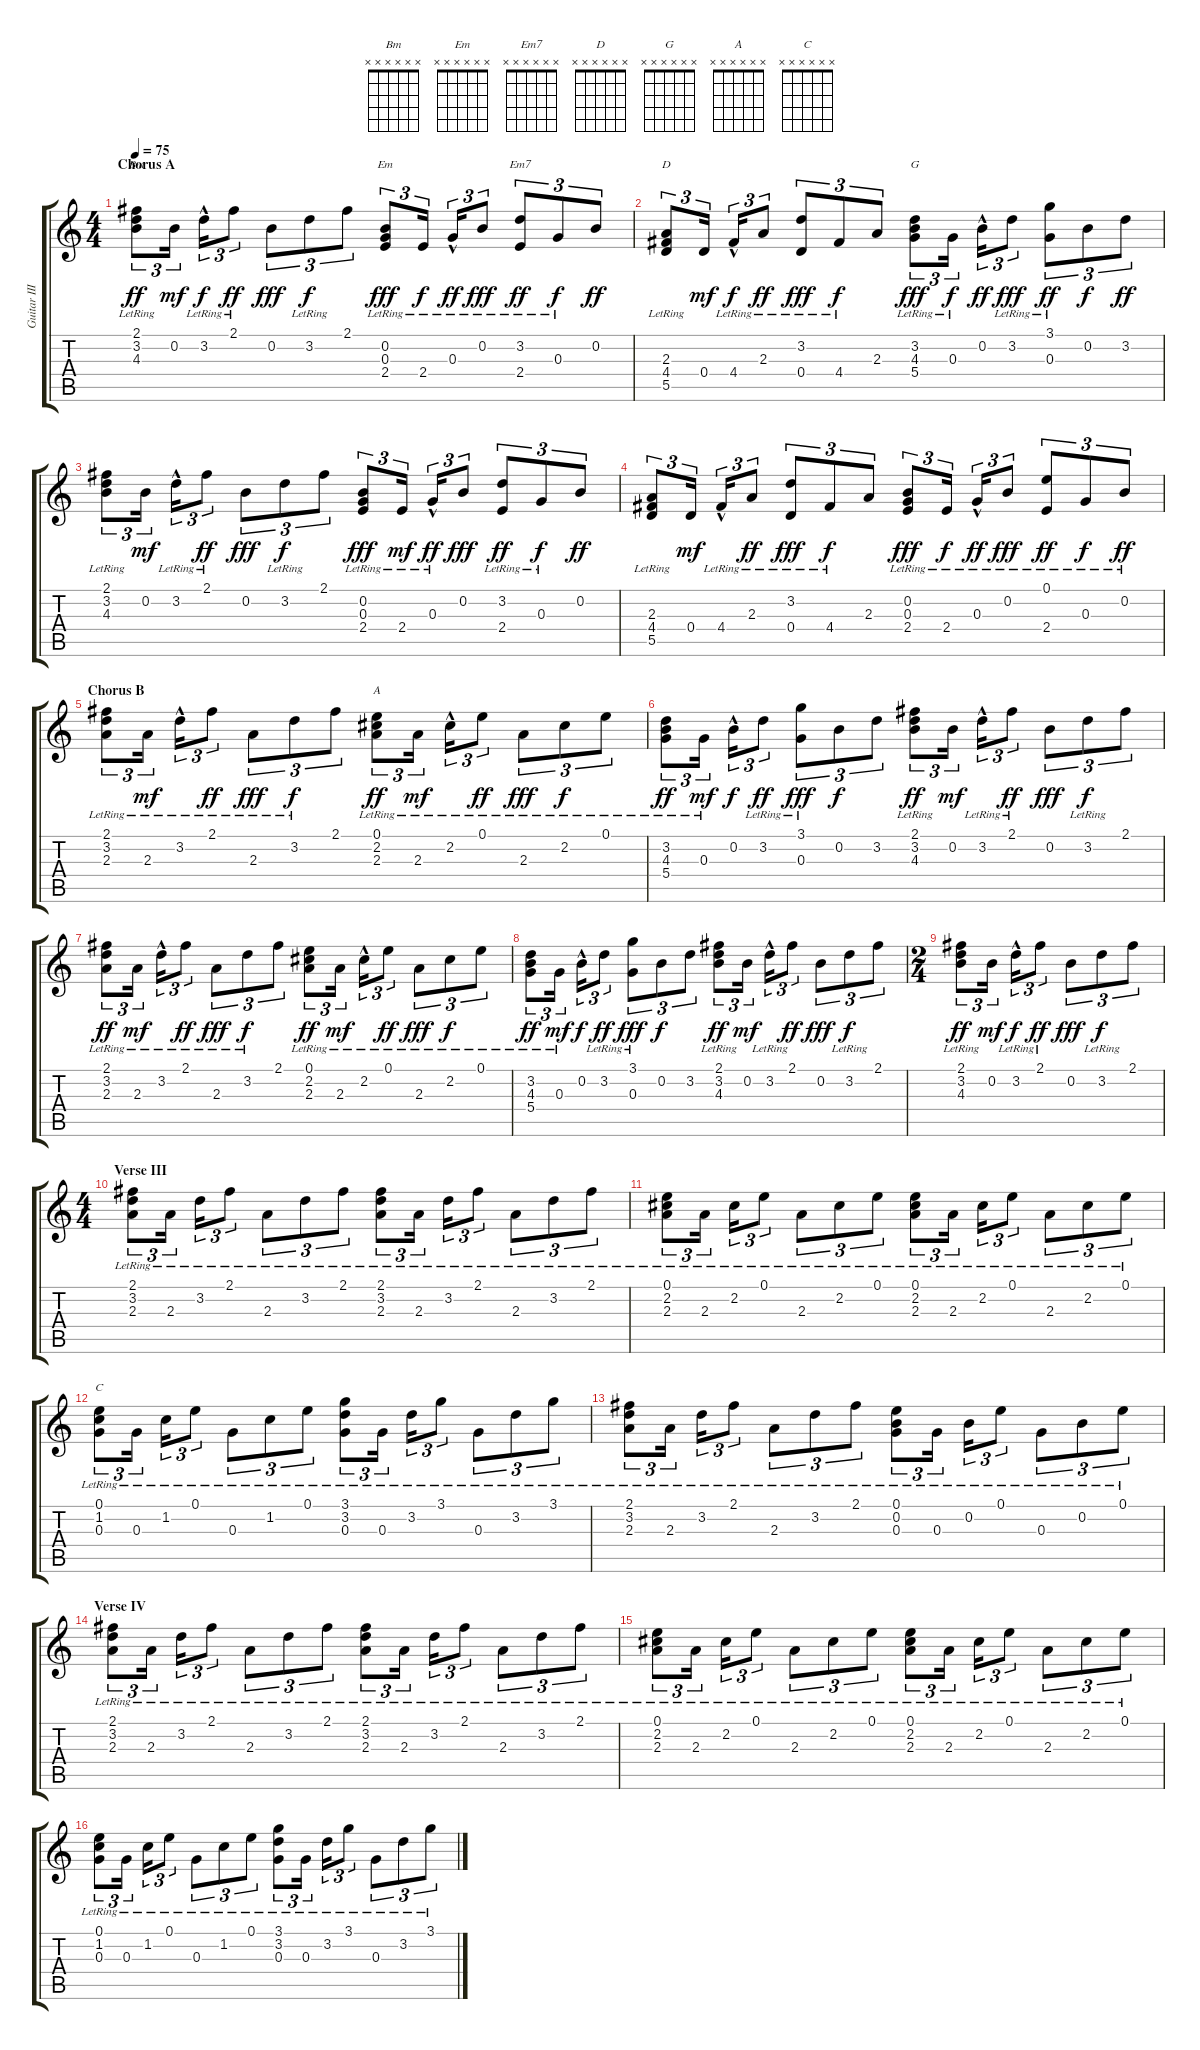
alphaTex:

\track ("Guitar III (clean)" "Guitar III") {instrument electricguitarclean}
\staff {score tabs}
\tuning (E4 B3 G3 D3 A2 E2) {hide}
\chord ("Bm" x x x x x x)
\chord ("Em" x x x x x x)
\chord ("Em7" x x x x x x)
\chord ("D" x x x x x x)
\chord ("G" x x x x x x)
\chord ("A" x x x x x x)
\chord ("C" x x x x x x)
\ts (4 4)
\section ("" "Chorus A")
\tempo 75
\clef g2
\ks c
(2.1{lr} 3.2 4.3{lr}).8{tu (3 2) ch "Bm" dy ff} 0.2.16{tu (3 2) dy mf} 3.2{hac lr}.16{tu (3 2) dy f} 2.1{lr}.8{tu (3 2) dy ff} 0.2.8{tu (3 2) dy fff} 3.2{lr}.8{tu (3 2) dy f} 2.1.8{tu (3 2)} (0.2{lr} 0.3{lr} 2.4).8{tu (3 2) ch "Em" dy fff} 2.4{lr}.16{tu (3 2) dy f} 0.3{hac lr}.16{tu (3 2) dy ff} 0.2{lr}.8{tu (3 2) dy fff} (3.2{lr} 2.4{lr}).8{tu (3 2) ch "Em7" dy ff} 0.3{lr}.8{tu (3 2) dy f} 0.2.8{tu (3 2) dy ff} |
(2.3{lr} 4.4 5.5{lr}).8{tu (3 2) ch "D"} 0.4.16{tu (3 2) dy mf} 4.4{hac lr}.16{tu (3 2) dy f} 2.3{lr}.8{tu (3 2) dy ff} (3.2{lr} 0.4).8{tu (3 2) dy fff} 4.4{lr}.8{tu (3 2) dy f} 2.3.8{tu (3 2)} (3.2{lr} 4.3 5.4{lr}).8{tu (3 2) ch "G" dy fff} 0.3{lr}.16{tu (3 2) dy f} 0.2{hac}.16{tu (3 2) dy ff} 3.2{lr}.8{tu (3 2) dy fff} (3.1{lr} 0.3{lr}).8{tu (3 2) dy ff} 0.2.8{tu (3 2) dy f} 3.2.8{tu (3 2) dy ff} |
(2.1{lr} 3.2 4.3{lr}).8{tu (3 2)} 0.2.16{tu (3 2) dy mf} 3.2{hac lr}.16{tu (3 2)} 2.1{lr}.8{tu (3 2) dy ff} 0.2.8{tu (3 2) dy fff} 3.2{lr}.8{tu (3 2) dy f} 2.1.8{tu (3 2)} (0.2{lr} 0.3{lr} 2.4).8{tu (3 2) dy fff} 2.4{lr}.16{tu (3 2) dy mf} 0.3{hac lr}.16{tu (3 2) dy ff} 0.2.8{tu (3 2) dy fff} (3.2{lr} 2.4{lr}).8{tu (3 2) dy ff} 0.3{lr}.8{tu (3 2) dy f} 0.2.8{tu (3 2) dy ff} |
(2.3{lr} 4.4 5.5{lr}).8{tu (3 2)} 0.4.16{tu (3 2) dy mf} 4.4{hac lr}.16{tu (3 2)} 2.3{lr}.8{tu (3 2) dy ff} (3.2{lr} 0.4).8{tu (3 2) dy fff} 4.4{lr}.8{tu (3 2) dy f} 2.3.8{tu (3 2)} (0.2{lr} 0.3{lr} 2.4).8{tu (3 2) dy fff} 2.4{lr}.16{tu (3 2) dy f} 0.3{hac lr}.16{tu (3 2) dy ff} 0.2{lr}.8{tu (3 2) dy fff} (0.1{lr} 2.4{lr}).8{tu (3 2) dy ff} 0.3{lr}.8{tu (3 2) dy f} 0.2{lr}.8{tu (3 2) dy ff} |
\section ("" "Chorus B")
(2.1{lr} 3.2{lr} 2.3).8{tu (3 2)} 2.3{lr}.16{tu (3 2) dy mf} 3.2{hac lr}.16{tu (3 2)} 2.1{lr}.8{tu (3 2) dy ff} 2.3{lr}.8{tu (3 2) dy fff} 3.2{lr}.8{tu (3 2) dy f} 2.1.8{tu (3 2)} (0.1{lr} 2.2{lr} 2.3).8{tu (3 2) ch "A" dy ff} 2.3{lr}.16{tu (3 2) dy mf} 2.2{hac lr}.16{tu (3 2)} 0.1{lr}.8{tu (3 2) dy ff} 2.3{lr}.8{tu (3 2) dy fff} 2.2{lr}.8{tu (3 2) dy f} 0.1{lr}.8{tu (3 2)} |
(3.2{lr} 4.3 5.4{lr}).8{tu (3 2) dy ff} 0.3{lr}.16{tu (3 2) dy mf} 0.2{hac}.16{tu (3 2) dy f} 3.2{lr}.8{tu (3 2) dy ff} (3.1{lr} 0.3{lr}).8{tu (3 2) dy fff} 0.2.8{tu (3 2) dy f} 3.2.8{tu (3 2)} (2.1{lr} 3.2 4.3{lr}).8{tu (3 2) dy ff} 0.2.16{tu (3 2) dy mf} 3.2{hac lr}.16{tu (3 2)} 2.1{lr}.8{tu (3 2) dy ff} 0.2.8{tu (3 2) dy fff} 3.2{lr}.8{tu (3 2) dy f} 2.1.8{tu (3 2)} |
(2.1{lr} 3.2{lr} 2.3).8{tu (3 2) dy ff} 2.3{lr}.16{tu (3 2) dy mf} 3.2{hac lr}.16{tu (3 2)} 2.1{lr}.8{tu (3 2) dy ff} 2.3{lr}.8{tu (3 2) dy fff} 3.2{lr}.8{tu (3 2) dy f} 2.1.8{tu (3 2)} (0.1{lr} 2.2{lr} 2.3).8{tu (3 2) dy ff} 2.3{lr}.16{tu (3 2) dy mf} 2.2{hac lr}.16{tu (3 2)} 0.1{lr}.8{tu (3 2) dy ff} 2.3{lr}.8{tu (3 2) dy fff} 2.2{lr}.8{tu (3 2) dy f} 0.1{lr}.8{tu (3 2)} |
(3.2{lr} 4.3 5.4{lr}).8{tu (3 2) dy ff} 0.3{lr}.16{tu (3 2) dy mf} 0.2{hac}.16{tu (3 2) dy f} 3.2{lr}.8{tu (3 2) dy ff} (3.1{lr} 0.3{lr}).8{tu (3 2) dy fff} 0.2.8{tu (3 2) dy f} 3.2.8{tu (3 2)} (2.1{lr} 3.2 4.3{lr}).8{tu (3 2) dy ff} 0.2.16{tu (3 2) dy mf} 3.2{hac lr}.16{tu (3 2)} 2.1{lr}.8{tu (3 2) dy ff} 0.2.8{tu (3 2) dy fff} 3.2{lr}.8{tu (3 2) dy f} 2.1.8{tu (3 2)} |
\ts (2 4)
(2.1{lr} 3.2 4.3{lr}).8{tu (3 2) dy ff} 0.2.16{tu (3 2) dy mf} 3.2{hac lr}.16{tu (3 2) dy f} 2.1{lr}.8{tu (3 2) dy ff} 0.2.8{tu (3 2) dy fff} 3.2{lr}.8{tu (3 2) dy f} 2.1.8{tu (3 2)} |
\ts (4 4)
\section ("" "Verse III")
(2.1{lr} 3.2{lr} 2.3).8{tu (3 2)} 2.3{lr}.16{tu (3 2)} 3.2{lr}.16{tu (3 2)} 2.1{lr}.8{tu (3 2)} 2.3{lr}.8{tu (3 2)} 3.2{lr}.8{tu (3 2)} 2.1{lr}.8{tu (3 2)} (2.1{lr} 3.2{lr} 2.3).8{tu (3 2)} 2.3{lr}.16{tu (3 2)} 3.2{lr}.16{tu (3 2)} 2.1{lr}.8{tu (3 2)} 2.3{lr}.8{tu (3 2)} 3.2{lr}.8{tu (3 2)} 2.1{lr}.8{tu (3 2)} |
(0.1{lr} 2.2{lr} 2.3).8{tu (3 2)} 2.3{lr}.16{tu (3 2)} 2.2{lr}.16{tu (3 2)} 0.1{lr}.8{tu (3 2)} 2.3{lr}.8{tu (3 2)} 2.2{lr}.8{tu (3 2)} 0.1{lr}.8{tu (3 2)} (0.1{lr} 2.2{lr} 2.3).8{tu (3 2)} 2.3{lr}.16{tu (3 2)} 2.2{lr}.16{tu (3 2)} 0.1{lr}.8{tu (3 2)} 2.3{lr}.8{tu (3 2)} 2.2{lr}.8{tu (3 2)} 0.1{lr}.8{tu (3 2)} |
(0.1{lr} 1.2{lr} 0.3).8{tu (3 2) ch "C"} 0.3{lr}.16{tu (3 2)} 1.2{lr}.16{tu (3 2)} 0.1{lr}.8{tu (3 2)} 0.3{lr}.8{tu (3 2)} 1.2{lr}.8{tu (3 2)} 0.1{lr}.8{tu (3 2)} (3.1{lr} 3.2{lr} 0.3).8{tu (3 2)} 0.3{lr}.16{tu (3 2)} 3.2{lr}.16{tu (3 2)} 3.1{lr}.8{tu (3 2)} 0.3{lr}.8{tu (3 2)} 3.2{lr}.8{tu (3 2)} 3.1{lr}.8{tu (3 2)} |
(2.1{lr} 3.2{lr} 2.3).8{tu (3 2)} 2.3{lr}.16{tu (3 2)} 3.2{lr}.16{tu (3 2)} 2.1{lr}.8{tu (3 2)} 2.3{lr}.8{tu (3 2)} 3.2{lr}.8{tu (3 2)} 2.1{lr}.8{tu (3 2)} (0.1{lr} 0.2{lr} 0.3).8{tu (3 2)} 0.3{lr}.16{tu (3 2)} 0.2{lr}.16{tu (3 2)} 0.1{lr}.8{tu (3 2)} 0.3{lr}.8{tu (3 2)} 0.2{lr}.8{tu (3 2)} 0.1{lr}.8{tu (3 2)} |
\section ("" "Verse IV")
(2.1{lr} 3.2{lr} 2.3).8{tu (3 2)} 2.3{lr}.16{tu (3 2)} 3.2{lr}.16{tu (3 2)} 2.1{lr}.8{tu (3 2)} 2.3{lr}.8{tu (3 2)} 3.2{lr}.8{tu (3 2)} 2.1{lr}.8{tu (3 2)} (2.1{lr} 3.2{lr} 2.3).8{tu (3 2)} 2.3{lr}.16{tu (3 2)} 3.2{lr}.16{tu (3 2)} 2.1{lr}.8{tu (3 2)} 2.3{lr}.8{tu (3 2)} 3.2{lr}.8{tu (3 2)} 2.1{lr}.8{tu (3 2)} |
(0.1{lr} 2.2{lr} 2.3).8{tu (3 2)} 2.3{lr}.16{tu (3 2)} 2.2{lr}.16{tu (3 2)} 0.1{lr}.8{tu (3 2)} 2.3{lr}.8{tu (3 2)} 2.2{lr}.8{tu (3 2)} 0.1{lr}.8{tu (3 2)} (0.1{lr} 2.2{lr} 2.3).8{tu (3 2)} 2.3{lr}.16{tu (3 2)} 2.2{lr}.16{tu (3 2)} 0.1{lr}.8{tu (3 2)} 2.3{lr}.8{tu (3 2)} 2.2{lr}.8{tu (3 2)} 0.1{lr}.8{tu (3 2)} |
(0.1{lr} 1.2{lr} 0.3).8{tu (3 2)} 0.3{lr}.16{tu (3 2)} 1.2{lr}.16{tu (3 2)} 0.1{lr}.8{tu (3 2)} 0.3{lr}.8{tu (3 2)} 1.2{lr}.8{tu (3 2)} 0.1{lr}.8{tu (3 2)} (3.1{lr} 3.2{lr} 0.3).8{tu (3 2)} 0.3{lr}.16{tu (3 2)} 3.2{lr}.16{tu (3 2)} 3.1{lr}.8{tu (3 2)} 0.3{lr}.8{tu (3 2)} 3.2{lr}.8{tu (3 2)} 3.1{lr}.8{tu (3 2)}
